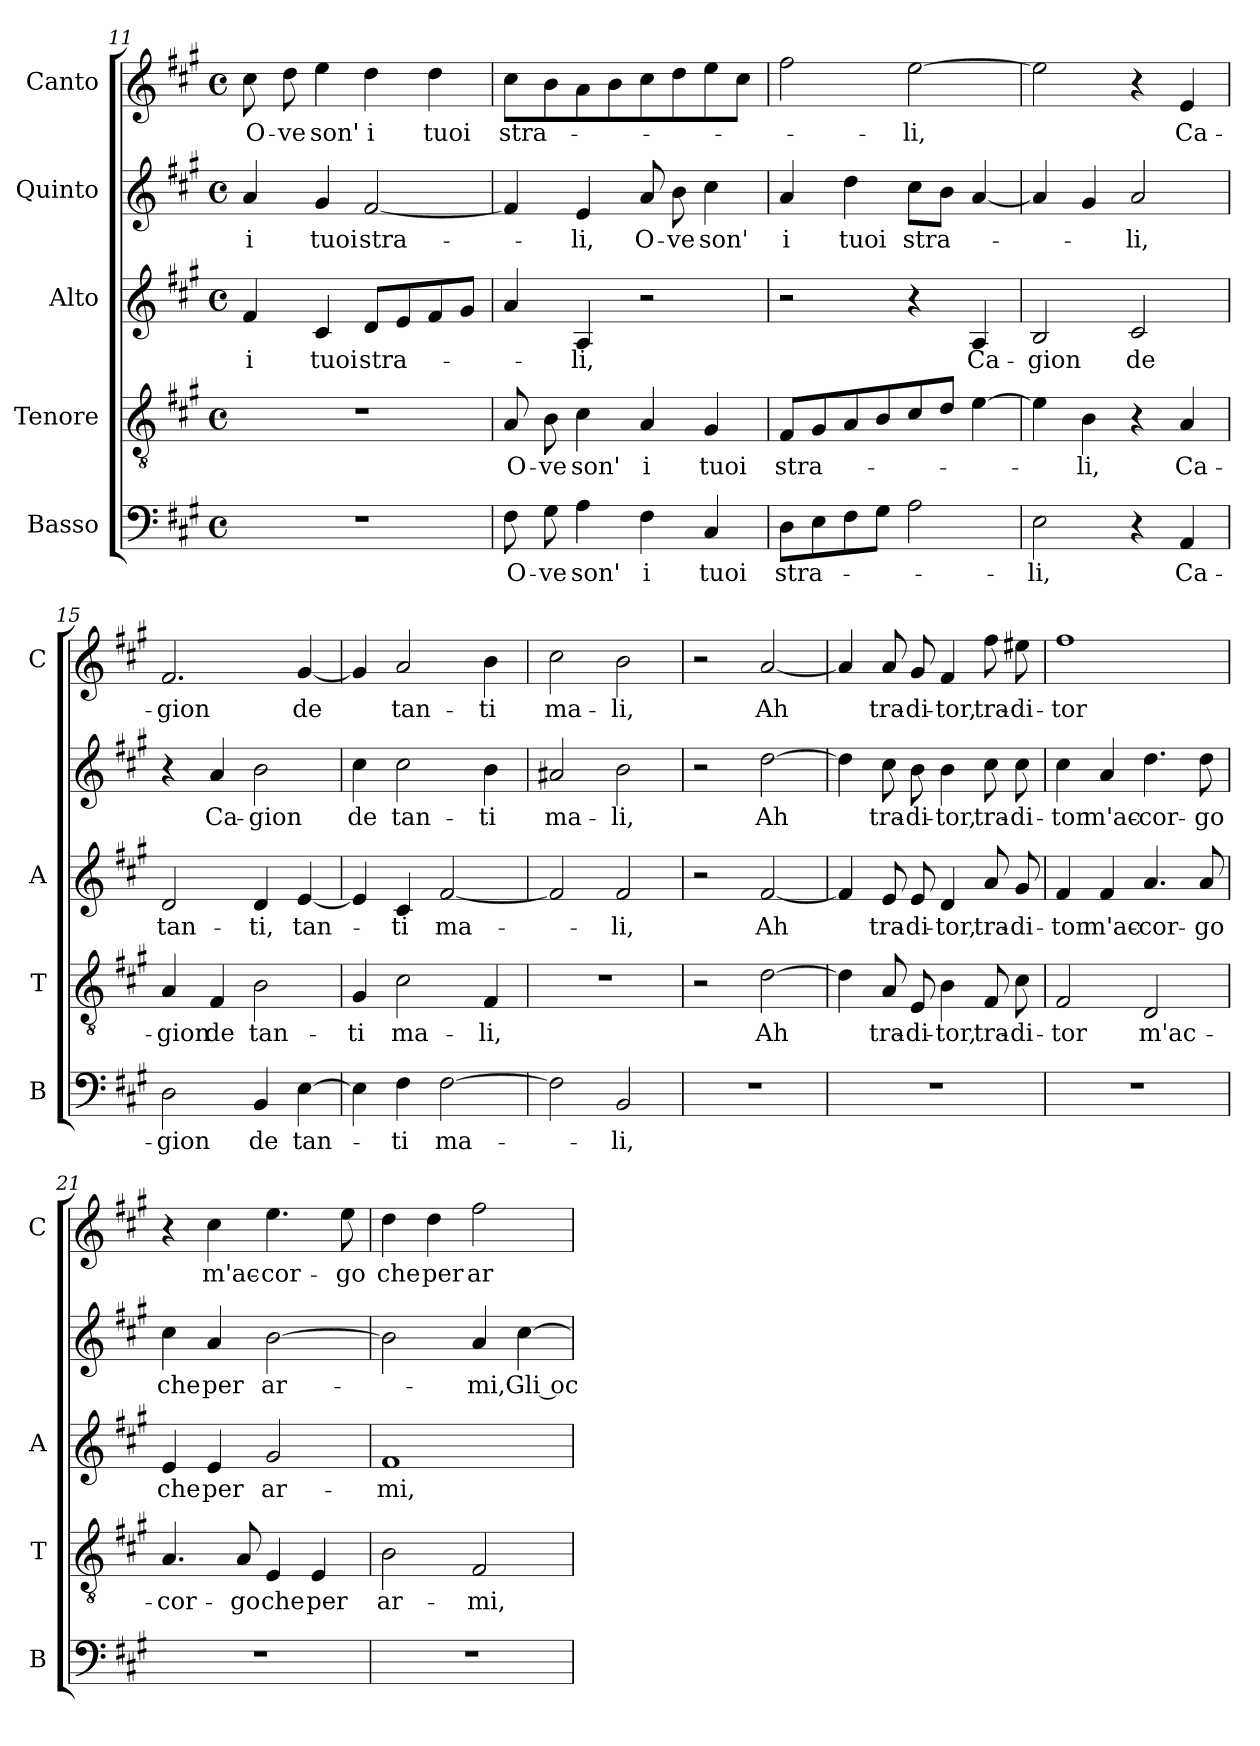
**kern	**text	**kern	**text	**kern	**text	**kern	**text	**kern	**text
*part5	*part5	*part4	*part4	*part3	*part3	*part2	*part2	*part1	*part1
*staff5	*staff5	*staff4	*staff4	*staff3	*staff3	*staff2	*staff2	*staff1	*staff1
*I"Basso	*	*I"Tenore	*	*I"Alto	*	*I"Quinto	*	*I"Canto	*
*I'B	*	*I'T	*	*I'A	*	*	*	*I'C	*
*clefF4	*	*clefGv2	*	*clefG2	*	*clefG2	*	*clefG2	*
*k[f#c#g#]	*	*k[f#c#g#]	*	*k[f#c#g#]	*	*k[f#c#g#]	*	*k[f#c#g#]	*
*A:	*	*A:	*	*A:	*	*A:	*	*A:	*
*M4/4	*	*M4/4	*	*M4/4	*	*M4/4	*	*M4/4	*
*met(c)	*	*met(c)	*	*met(c)	*	*met(c)	*	*met(c)	*
=11	=11	=11	=11	=11	=11	=11	=11	=11	=11
!	!	!	!	!	!LO:LY:b	!	!LO:LY:b	!	!LO:LY:b
1r	.	1r	.	4f#/	i	4a/	i	8cc#\	O-
!	!	!	!	!	!	!	!	!	!LO:LY:b
.	.	.	.	.	.	.	.	8dd\	-ve
!	!	!	!	!	!LO:LY:b	!	!LO:LY:b	!	!LO:LY:b
.	.	.	.	4c#/	tuoi	4g#/	tuoi	4ee\	son'
!	!	!	!	!	!LO:LY:b	!	!LO:LY:b	!	!LO:LY:b
.	.	.	.	8d/L	stra-	[2f#/	stra-	4dd\	i
.	.	.	.	8e/	.	.	.	.	.
!	!	!	!	!	!	!	!	!	!LO:LY:b
.	.	.	.	8f#/	.	.	.	4dd\	tuoi
.	.	.	.	8g#/J	.	.	.	.	.
=12	=12	=12	=12	=12	=12	=12	=12	=12	=12
!	!LO:LY:b	!	!LO:LY:b	!	!	!	!	!	!LO:LY:b
8F#\	O-	8A/	O-	4a/	.	4f#/]	.	8cc#\L	stra-
!	!LO:LY:b	!	!LO:LY:b	!	!	!	!	!	!
8G#\	-ve	8B\	-ve	.	.	.	.	8b\	.
!	!LO:LY:b	!	!LO:LY:b	!	!LO:LY:b	!	!LO:LY:b	!	!
4A\	son'	4c#\	son'	4A/	-li,	4e/	-li,	8a\	.
.	.	.	.	.	.	.	.	8b\	.
!	!LO:LY:b	!	!LO:LY:b	!	!	!	!LO:LY:b	!	!
4F#\	i	4A/	i	2r	.	8a/	O-	8cc#\	.
!	!	!	!	!	!	!	!LO:LY:b	!	!
.	.	.	.	.	.	8b\	-ve	8dd\	.
!	!LO:LY:b	!	!LO:LY:b	!	!	!	!LO:LY:b	!	!
4C#/	tuoi	4G#/	tuoi	.	.	4cc#\	son'	8ee\	.
.	.	.	.	.	.	.	.	8cc#\J	.
!!LO:PB:g=z
=13	=13	=13	=13	=13	=13	=13	=13	=13	=13
!	!LO:LY:b	!	!LO:LY:b	!	!	!	!LO:LY:b	!	!
8D\L	stra-	8F#/L	stra-	2r	.	4a/	i	2ff#\	.
8E\	.	8G#/	.	.	.	.	.	.	.
!	!	!	!	!	!	!	!LO:LY:b	!	!
8F#\	.	8A/	.	.	.	4dd\	tuoi	.	.
8G#\J	.	8B/	.	.	.	.	.	.	.
!	!	!	!	!	!	!	!LO:LY:b	!	!LO:LY:b
2A\	.	8c#/	.	4r	.	8cc#\L	stra-	[2ee\	-li,
.	.	8d/J	.	.	.	8b\J	.	.	.
!	!	!	!	!	!LO:LY:b	!	!	!	!
.	.	[4e\	.	4A/	Ca-	[4a/	.	.	.
=14	=14	=14	=14	=14	=14	=14	=14	=14	=14
!	!LO:LY:b	!	!	!	!LO:LY:b	!	!	!	!
2E\	-li,	4e\]	.	2B/	-gion	4a/]	.	2ee\]	.
!	!	!	!LO:LY:b	!	!	!	!	!	!
.	.	4B\	-li,	.	.	4g#/	.	.	.
!	!	!	!	!	!LO:LY:b	!	!LO:LY:b	!	!
4r	.	4r	.	2c#/	de	2a/	-li,	4r	.
!	!LO:LY:b	!	!LO:LY:b	!	!	!	!	!	!LO:LY:b
4AA/	Ca-	4A/	Ca-	.	.	.	.	4e/	Ca-
=15	=15	=15	=15	=15	=15	=15	=15	=15	=15
!	!LO:LY:b	!	!LO:LY:b	!	!LO:LY:b	!	!	!	!LO:LY:b
2D\	-gion	4A/	-gion	2d/	tan-	4r	.	2.f#/	-gion
!	!	!	!LO:LY:b	!	!	!	!LO:LY:b	!	!
.	.	4F#/	de	.	.	4a/	Ca-	.	.
!	!LO:LY:b	!	!LO:LY:b	!	!LO:LY:b	!	!LO:LY:b	!	!
4BB/	de	2B\	tan-	4d/	-ti,	2b\	-gion	.	.
!	!LO:LY:b	!	!	!	!LO:LY:b	!	!	!	!LO:LY:b
[4E\	tan-	.	.	[4e/	tan-	.	.	[4g#/	de
=16	=16	=16	=16	=16	=16	=16	=16	=16	=16
!	!	!	!LO:LY:b	!	!	!	!LO:LY:b	!	!
4E\]	.	4G#/	-ti	4e/]	.	4cc#\	de	4g#/]	.
!	!LO:LY:b	!	!LO:LY:b	!	!LO:LY:b	!	!LO:LY:b	!	!LO:LY:b
4F#\	-ti	2c#\	ma-	4c#/	-ti	2cc#\	tan-	2a/	tan-
!	!LO:LY:b	!	!	!	!LO:LY:b	!	!	!	!
[2F#\	ma-	.	.	[2f#/	ma-	.	.	.	.
!	!	!	!LO:LY:b	!	!	!	!LO:LY:b	!	!LO:LY:b
.	.	4F#/	-li,	.	.	4b\	-ti	4b\	-ti
=17	=17	=17	=17	=17	=17	=17	=17	=17	=17
!	!	!	!	!	!	!	!LO:LY:b	!	!LO:LY:b
2F#\]	.	1r	.	2f#/]	.	2a#X/	ma-	2cc#\	ma-
!	!LO:LY:b	!	!	!	!LO:LY:b	!	!LO:LY:b	!	!LO:LY:b
2BB/	-li,	.	.	2f#/	-li,	2b\	-li,	2b\	-li,
=18	=18	=18	=18	=18	=18	=18	=18	=18	=18
1r	.	2r	.	2r	.	2r	.	2r	.
!	!	!	!LO:LY:b	!	!LO:LY:b	!	!LO:LY:b	!	!LO:LY:b
.	.	[2d\	Ah	[2f#/	Ah	[2dd\	Ah	[2a/	Ah
=19	=19	=19	=19	=19	=19	=19	=19	=19	=19
1r	.	4d\]	.	4f#/]	.	4dd\]	.	4a/]	.
!	!	!	!LO:LY:b	!	!LO:LY:b	!	!LO:LY:b	!	!LO:LY:b
.	.	8A/	tra-	8e/	tra-	8cc#\	tra-	8a/	tra-
!	!	!	!LO:LY:b	!	!LO:LY:b	!	!LO:LY:b	!	!LO:LY:b
.	.	8E/	-di-	8e/	-di-	8b\	-di-	8g#/	-di-
!	!	!	!LO:LY:b	!	!LO:LY:b	!	!LO:LY:b	!	!LO:LY:b
.	.	4B\	-tor,	4d/	-tor,	4b\	-tor,	4f#/	-tor,
!	!	!	!LO:LY:b	!	!LO:LY:b	!	!LO:LY:b	!	!LO:LY:b
.	.	8F#/	tra-	8a/	tra-	8cc#\	tra-	8ff#\	tra-
!	!	!	!LO:LY:b	!	!LO:LY:b	!	!LO:LY:b	!	!LO:LY:b
.	.	8c#\	-di-	8g#/	-di-	8cc#\	-di-	8ee#X\	-di-
!!LO:LB:g=z
=20	=20	=20	=20	=20	=20	=20	=20	=20	=20
!	!	!	!LO:LY:b	!	!LO:LY:b	!	!LO:LY:b	!	!LO:LY:b
1r	.	2F#/	-tor	4f#/	-tor	4cc#\	-tor	1ff#	-tor
!	!	!	!	!	!LO:LY:b	!	!LO:LY:b	!	!
.	.	.	.	4f#/	m'ac-	4a/	m'ac-	.	.
!	!	!	!LO:LY:b	!	!LO:LY:b	!	!LO:LY:b	!	!
.	.	2D/	m'ac-	4.a/	-cor-	4.dd\	-cor-	.	.
!	!	!	!	!	!LO:LY:b	!	!LO:LY:b	!	!
.	.	.	.	8a/	-go	8dd\	-go	.	.
=21	=21	=21	=21	=21	=21	=21	=21	=21	=21
!	!	!	!LO:LY:b	!	!LO:LY:b	!	!LO:LY:b	!	!
1r	.	4.A/	-cor-	4e/	che	4cc#\	che	4r	.
!	!	!	!	!	!LO:LY:b	!	!LO:LY:b	!	!LO:LY:b
.	.	.	.	4e/	per	4a/	per	4cc#\	m'ac-
!	!	!	!LO:LY:b	!	!	!	!	!	!
.	.	8A/	-go	.	.	.	.	.	.
!	!	!	!LO:LY:b	!	!LO:LY:b	!	!LO:LY:b	!	!LO:LY:b
.	.	4E/	che	2g#/	ar-	[2b\	ar-	4.ee\	-cor-
!	!	!	!LO:LY:b	!	!	!	!	!	!
.	.	4E/	per	.	.	.	.	.	.
!	!	!	!	!	!	!	!	!	!LO:LY:b
.	.	.	.	.	.	.	.	8ee\	-go
=22	=22	=22	=22	=22	=22	=22	=22	=22	=22
!	!	!	!LO:LY:b	!	!LO:LY:b	!	!	!	!LO:LY:b
1r	.	2B\	ar-	1f#	-mi,	2b\]	.	4dd\	che
!	!	!	!	!	!	!	!	!	!LO:LY:b
.	.	.	.	.	.	.	.	4dd\	per
!	!	!	!LO:LY:b	!	!	!	!LO:LY:b	!	!LO:LY:b
.	.	2F#/	-mi,	.	.	4a/	-mi,	2ff#\	ar-
!	!	!	!	!	!	!	!LO:LY:b	!	!
.	.	.	.	.	.	[4cc#\	Gli oc-	.	.
=	=	=	=	=	=	=	=	=	=
*-	*-	*-	*-	*-	*-	*-	*-	*-	*-
